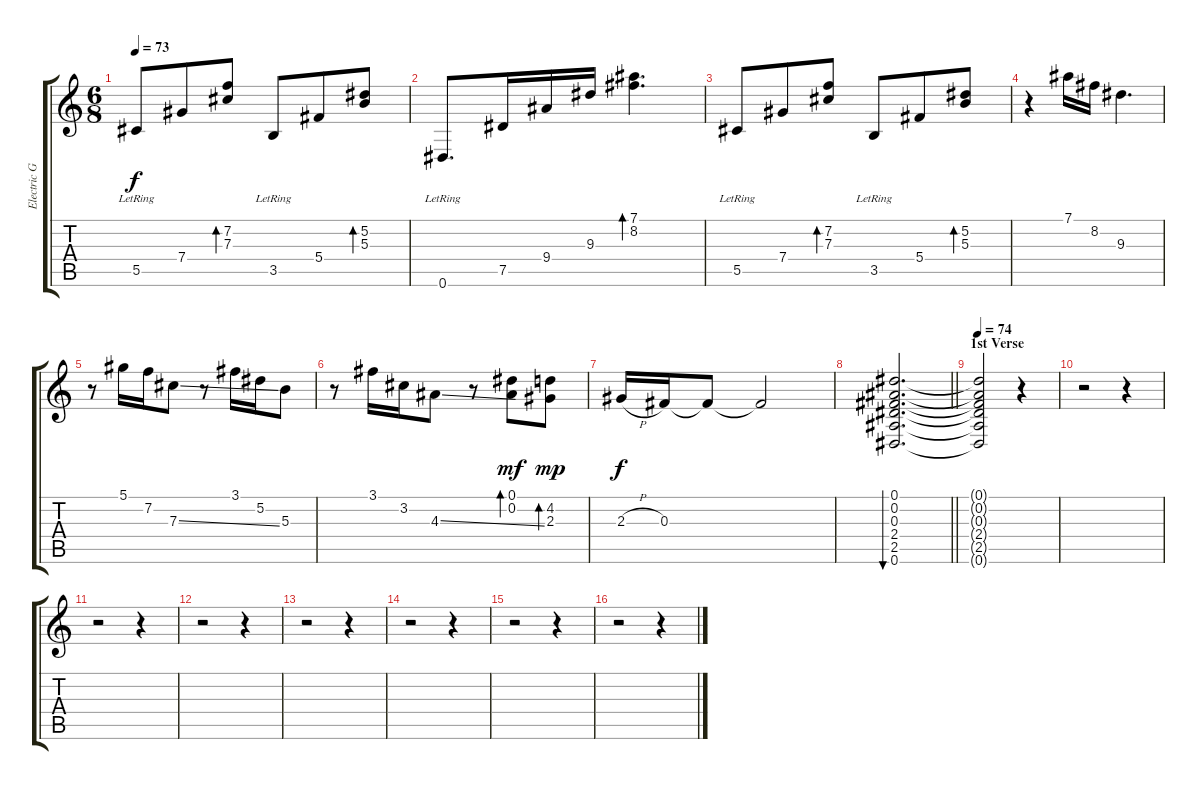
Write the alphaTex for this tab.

\track ("Electric Guitar (Kirk Hammett)" "Electric G") {instrument electricguitarclean}
\staff {score tabs}
\tuning (Eb4 Bb3 Gb3 Db3 Ab2 Eb2) {hide}
\ts (6 8)
\tempo 73
\clef g2
\ks c
5.5{lr}.8{dy f} 7.4.8 (7.2 7.3).8{bd 30} 3.5{lr}.8 5.4.8 (5.2 5.3).8{bd 30} |
0.6{lr}.8{d} 7.5.16 9.4.16 9.3.16 (7.1 8.2).4{d bd 30} |
5.5{lr}.8 7.4.8 (7.2 7.3).8{bd 30} 3.5{lr}.8 5.4.8 (5.2 5.3).8{bd 30} |
r.4 7.1.16 8.2.16 9.3.4{d} |
r.8 5.1.16 7.2.16 7.3{ss}.8 r.8 3.1.16 5.2.16 5.3.8 |
r.8 3.1.16 3.2.16 4.3{ss}.8 r.8 (0.1 0.2).8{bd 120 dy mf} (4.2 2.3).8{bd 60 dy mp} |
2.3{h}.16{dy f} 0.3.16 0.3{t}.8 0.3{t}.2 |
\barLineRight lightlight
(0.1 0.2 0.3 2.4 2.5 0.6).2{d bu 120} |
\section ("" "1st Verse")
\tempo 74
(0.1{t} 0.2{t} 0.3{t} 2.4{t} 2.5{t} 0.6{t}).2 r.4 |
r.2 r.4 |
r.2 r.4 |
r.2 r.4 |
r.2 r.4 |
r.2 r.4 |
r.2 r.4 |
r.2 r.4
